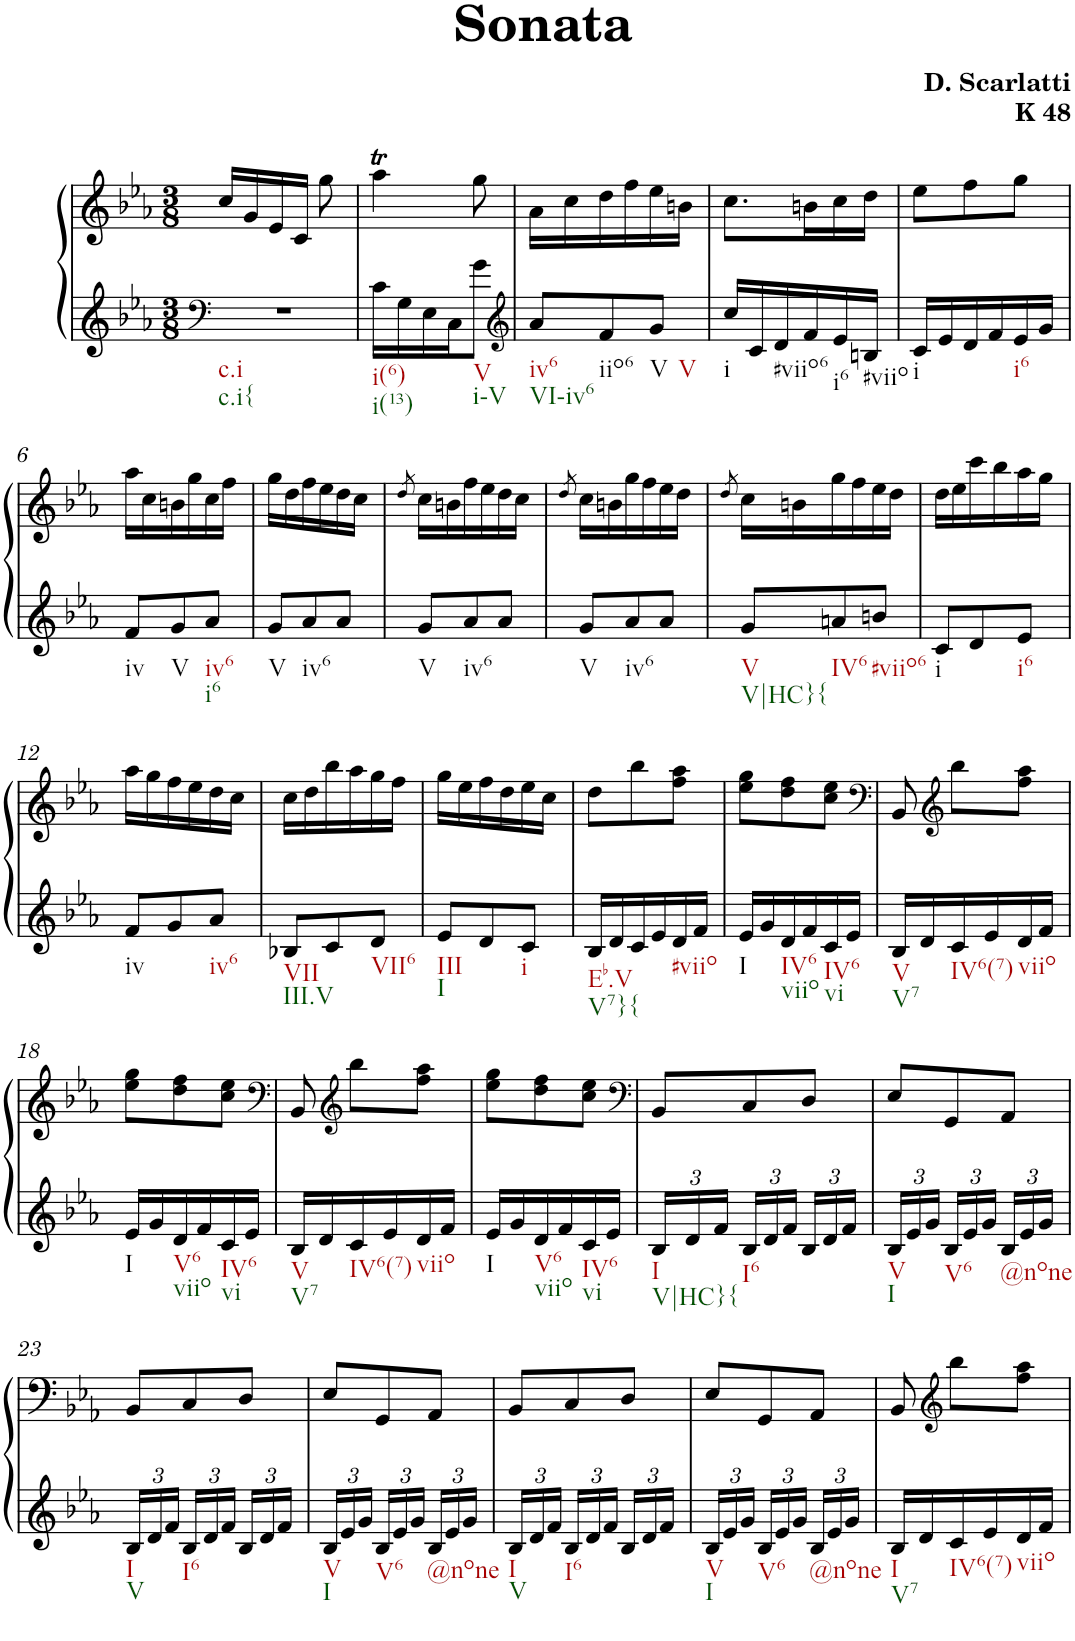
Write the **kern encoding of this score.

**kern	**kern
*part1	*part1
*staff2	*staff1
*I"Piano	*
*I'Pno	*
*clefF4	*clefG2
*k[b-e-a-]	*k[b-e-a-]
*c:	*c:
*M3/8	*M3/8
=1	=1
!LO:TX:b:t=c.i	!
!LO:TX:b:t=c.i{	!
4.r	16cc/LL
.	16g/
.	16e-/
.	16c/JJ
.	8gg\
=2	=2
!LO:TX:b:t=i(6)	!
!LO:TX:b:t=i(13)	!
16c\LL	4aa-T\
16G\	.
16E-\	.
16C\J	.
!LO:TX:b:t=V	!
!LO:TX:b:t=i-V	!
8g\J	8gg\
=3	=3
*clefG2	*
!LO:TX:b:t=iv6	!
!LO:TX:b:t=VI-iv6	!
8a-/L	16a-\LL
.	16cc\
!LO:TX:b:t=iio6	!
8f/	16dd\
.	16ff\
!LO:TX:b:t=V	!
!LO:TX:b:t=V	!
8g/J	16ee-\
.	16bn\JJ
=4	=4
!LO:TX:b:t=i	!
16cc/LL	8.cc\L
16c/	.
!LO:TX:b:t=#viio6	!
16d/	.
16f/	16bn\L
!LO:TX:b:t=i6	!
16e-/	16cc\
!LO:TX:b:t=#viio	!
16Bn/JJ	16dd\JJ
=5	=5
!LO:TX:b:t=i	!
16c/LL	8ee-\L
16e-/	.
16d/	8ff\
16f/	.
!LO:TX:b:t=i6	!
16e-/	8gg\J
16g/JJ	.
!!LO:LB:g=z
=6	=6
!LO:TX:b:t=iv	!
8f/L	16aa-\LL
.	16cc\
!LO:TX:b:t=V	!
8g/	16bn\
.	16gg\
!LO:TX:b:t=iv6	!
!LO:TX:b:t=i6	!
8a-/J	16cc\
.	16ff\JJ
=7	=7
!LO:TX:b:t=V	!
8g/L	16gg\LL
.	16dd\
!LO:TX:b:t=iv6	!
8a-/	16ff\
.	16ee-\
8a-/J	16dd\
.	16cc\JJ
=8	=8
.	8qdd/
!LO:TX:b:t=V	!
8g/L	16cc\LL
.	16bn\
!LO:TX:b:t=iv6	!
8a-/	16ff\
.	16ee-\
8a-/J	16dd\
.	16cc\JJ
=9	=9
.	8qdd/
!LO:TX:b:t=V	!
8g/L	16cc\LL
.	16bn\
!LO:TX:b:t=iv6	!
8a-/	16gg\
.	16ff\
8a-/J	16ee-\
.	16dd\JJ
=10	=10
.	8qdd/
!LO:TX:b:t=V	!
!LO:TX:b:t=V|HC}{	!
8g/L	16cc\LL
.	16bn\
!LO:TX:b:t=IV6	!
8an/	16gg\
.	16ff\
!LO:TX:b:t=#viio6	!
8bn/J	16ee-\
.	16dd\JJ
=11	=11
!LO:TX:b:t=i	!
8c/L	16dd\LL
.	16ee-\
8d/	16ccc\
.	16bb-\
!LO:TX:b:t=i6	!
8e-/J	16aa-\
.	16gg\JJ
!!LO:LB:g=z
=12	=12
!LO:TX:b:t=iv	!
8f/L	16aa-\LL
.	16gg\
8g/	16ff\
.	16ee-\
!LO:TX:b:t=iv6	!
8a-/J	16dd\
.	16cc\JJ
=13	=13
!LO:TX:b:t=VII	!
!LO:TX:b:t=III.V	!
8B-X/L	16cc\LL
.	16dd\
8c/	16bb-\
.	16aa-\
!LO:TX:b:t=VII6	!
8d/J	16gg\
.	16ff\JJ
=14	=14
!LO:TX:b:t=III	!
!LO:TX:b:t=I	!
8e-/L	16gg\LL
.	16ee-\
8d/	16ff\
.	16dd\
!LO:TX:b:t=i	!
8c/J	16ee-\
.	16cc\JJ
=15	=15
!LO:TX:b:t=Eb.V	!
!LO:TX:b:t=V7}{	!
16B-/LL	8dd\L
16d/	.
16c/	8bb-\
16e-/	.
!LO:TX:b:t=#viio	!
16d/	8ff\ 8aa-\J
16f/JJ	.
=16	=16
!LO:TX:b:t=I	!
16e-/LL	8ee-\ 8gg\L
16g/	.
!LO:TX:b:t=IV6	!
!LO:TX:b:t=viio	!
16d/	8dd\ 8ff\
16f/	.
!LO:TX:b:t=IV6	!
!LO:TX:b:t=vi	!
16c/	8cc\ 8ee-\J
16e-/JJ	.
=17	=17
*	*clefF4
!LO:TX:b:t=V	!
!LO:TX:b:t=V7	!
16B-/LL	8BB-/
16d/	.
*	*clefG2
!LO:TX:b:t=IV6(7)	!
16c/	8bb-\L
16e-/	.
!LO:TX:b:t=viio	!
16d/	8ff\ 8aa-\J
16f/JJ	.
!!LO:LB:g=z
=18	=18
!LO:TX:b:t=I	!
16e-/LL	8ee-\ 8gg\L
16g/	.
!LO:TX:b:t=V6	!
!LO:TX:b:t=viio	!
16d/	8dd\ 8ff\
16f/	.
!LO:TX:b:t=IV6	!
!LO:TX:b:t=vi	!
16c/	8cc\ 8ee-\J
16e-/JJ	.
=19	=19
*	*clefF4
!LO:TX:b:t=V	!
!LO:TX:b:t=V7	!
16B-/LL	8BB-/
16d/	.
*	*clefG2
!LO:TX:b:t=IV6(7)	!
16c/	8bb-\L
16e-/	.
!LO:TX:b:t=viio	!
16d/	8ff\ 8aa-\J
16f/JJ	.
=20	=20
!LO:TX:b:t=I	!
16e-/LL	8ee-\ 8gg\L
16g/	.
!LO:TX:b:t=V6	!
!LO:TX:b:t=viio	!
16d/	8dd\ 8ff\
16f/	.
!LO:TX:b:t=IV6	!
!LO:TX:b:t=vi	!
16c/	8cc\ 8ee-\J
16e-/JJ	.
=21	=21
*	*clefF4
*Xbrackettup	*
!LO:TX:b:t=I	!
!LO:TX:b:t=V|HC}{	!
24B-/LL	8BB-/L
24d/	.
24f/JJ	.
!LO:TX:b:t=I6	!
24B-/LL	8C/
24d/	.
24f/JJ	.
24B-/LL	8D/J
24d/	.
24f/JJ	.
=22	=22
!LO:TX:b:t=V	!
!LO:TX:b:t=I	!
24B-/LL	8E-/L
24e-/	.
24g/JJ	.
!LO:TX:b:t=V6	!
24B-/LL	8GG/
24e-/	.
24g/JJ	.
!LO:TX:b:t=@none	!
24B-/LL	8AA-/J
24e-/	.
24g/JJ	.
!!LO:LB:g=z
=23	=23
!LO:TX:b:t=I	!
!LO:TX:b:t=V	!
24B-/LL	8BB-/L
24d/	.
24f/JJ	.
!LO:TX:b:t=I6	!
24B-/LL	8C/
24d/	.
24f/JJ	.
24B-/LL	8D/J
24d/	.
24f/JJ	.
=24	=24
!LO:TX:b:t=V	!
!LO:TX:b:t=I	!
24B-/LL	8E-/L
24e-/	.
24g/JJ	.
!LO:TX:b:t=V6	!
24B-/LL	8GG/
24e-/	.
24g/JJ	.
!LO:TX:b:t=@none	!
24B-/LL	8AA-/J
24e-/	.
24g/JJ	.
=25	=25
!LO:TX:b:t=I	!
!LO:TX:b:t=V	!
24B-/LL	8BB-/L
24d/	.
24f/JJ	.
!LO:TX:b:t=I6	!
24B-/LL	8C/
24d/	.
24f/JJ	.
24B-/LL	8D/J
24d/	.
24f/JJ	.
=26	=26
!LO:TX:b:t=V	!
!LO:TX:b:t=I	!
24B-/LL	8E-/L
24e-/	.
24g/JJ	.
!LO:TX:b:t=V6	!
24B-/LL	8GG/
24e-/	.
24g/JJ	.
!LO:TX:b:t=@none	!
24B-/LL	8AA-/J
24e-/	.
24g/JJ	.
=27	=27
!LO:TX:b:t=I	!
!LO:TX:b:t=V7	!
16B-/LL	8BB-/
16d/	.
*	*clefG2
!LO:TX:b:t=IV6(7)	!
16c/	8bb-\L
16e-/	.
!LO:TX:b:t=viio	!
16d/	8ff\ 8aa-\J
16f/JJ	.
=	=
*-	*-
